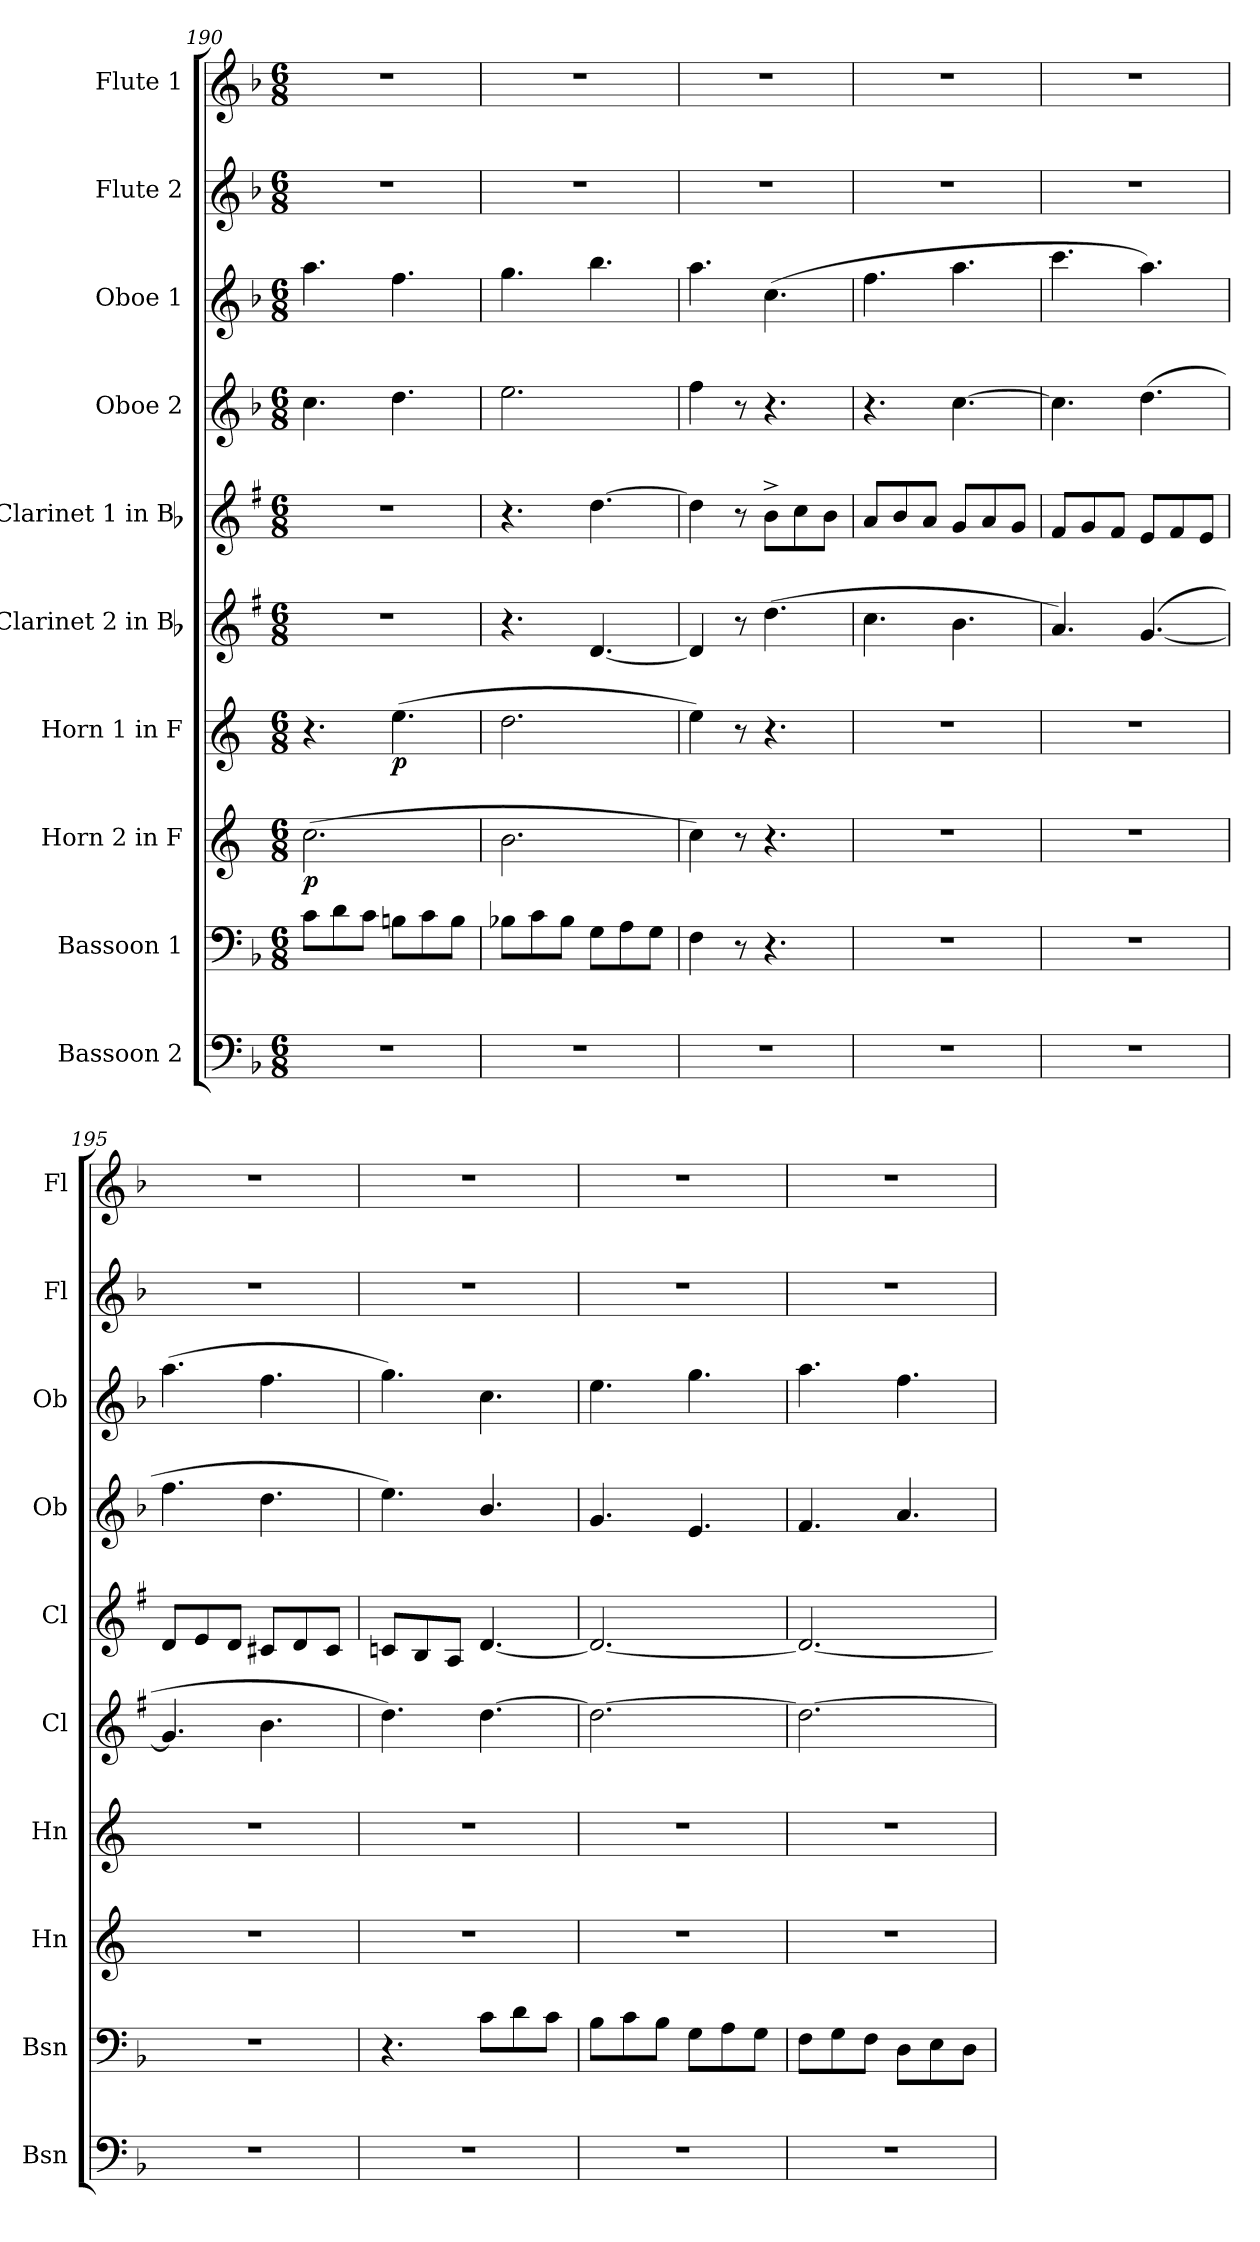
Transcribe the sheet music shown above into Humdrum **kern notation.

**kern	**kern	**kern	**dynam	**kern	**dynam	**kern	**kern	**kern	**kern	**kern	**kern
*part10	*part9	*part8	*part8	*part7	*part7	*part6	*part5	*part4	*part3	*part2	*part1
*staff10	*staff9	*staff8	*staff8	*staff7	*staff7	*staff6	*staff5	*staff4	*staff3	*staff2	*staff1
*I"Bassoon 2	*I"Bassoon 1	*I"Horn 2 in F	*	*I"Horn 1 in F	*	*I"Clarinet 2 in Bb	*I"Clarinet 1 in Bb	*I"Oboe 2	*I"Oboe 1	*I"Flute 2	*I"Flute 1
*I'Bsn	*I'Bsn	*I'Hn	*	*I'Hn	*	*I'Cl	*I'Cl	*I'Ob	*I'Ob	*I'Fl	*I'Fl
*clefF4	*clefF4	*clefG2	*	*clefG2	*	*clefG2	*clefG2	*clefG2	*clefG2	*clefG2	*clefG2
*	*	*ITrd4c7	*	*ITrd4c7	*	*ITrd1c2	*ITrd1c2	*	*	*	*
*k[b-]	*k[b-]	*k[b-]	*	*k[b-]	*	*k[b-]	*k[b-]	*k[b-]	*k[b-]	*k[b-]	*k[b-]
*M6/8	*M6/8	*M6/8	*	*M6/8	*	*M6/8	*M6/8	*M6/8	*M6/8	*M6/8	*M6/8
=190	=190	=190	=190	=190	=190	=190	=190	=190	=190	=190	=190
!	!	!	!LO:DY:b	!	!	!	!	!	!	!	!
2.r	8c\L	(2.f\	p	4.r	.	2.r	2.r	4.cc\	4.aa\	2.r	2.r
.	8d\	.	.	.	.	.	.	.	.	.	.
.	8c\J	.	.	.	.	.	.	.	.	.	.
!	!	!	!	!	!LO:DY:b	!	!	!	!	!	!
.	8Bn\L	.	.	(4.a\	p	.	.	4.dd\	4.ff\	.	.
.	8c\	.	.	.	.	.	.	.	.	.	.
.	8B\J	.	.	.	.	.	.	.	.	.	.
=191	=191	=191	=191	=191	=191	=191	=191	=191	=191	=191	=191
2.r	8B-X\L	2.e\	.	2.g\	.	4.r	4.r	2.ee\	4.gg\	2.r	2.r
.	8c\	.	.	.	.	.	.	.	.	.	.
.	8B-\J	.	.	.	.	.	.	.	.	.	.
.	8G\L	.	.	.	.	[4.c/	[4.cc\	.	4.bb-\	.	.
.	8A\	.	.	.	.	.	.	.	.	.	.
.	8G\J	.	.	.	.	.	.	.	.	.	.
=192	=192	=192	=192	=192	=192	=192	=192	=192	=192	=192	=192
2.r	4F\	4f\)	.	4a\)	.	4c/]	4cc\]	4ff\	4.aa\	2.r	2.r
.	8r	8r	.	8r	.	8r	8r	8r	.	.	.
.	4.r	4.r	.	4.r	.	(>4.cc\	8a^\L	4.r	(>4.cc\	.	.
.	.	.	.	.	.	.	8b-\	.	.	.	.
.	.	.	.	.	.	.	8a\J	.	.	.	.
=193	=193	=193	=193	=193	=193	=193	=193	=193	=193	=193	=193
2.r	2.r	2.r	.	2.r	.	4.b-\	8g/L	4.r	4.ff\	2.r	2.r
.	.	.	.	.	.	.	8a/	.	.	.	.
.	.	.	.	.	.	.	8g/J	.	.	.	.
.	.	.	.	.	.	4.a\	8f/L	[4.cc\	4.aa\	.	.
.	.	.	.	.	.	.	8g/	.	.	.	.
.	.	.	.	.	.	.	8f/J	.	.	.	.
=194	=194	=194	=194	=194	=194	=194	=194	=194	=194	=194	=194
2.r	2.r	2.r	.	2.r	.	4.g/)	8e/L	4.cc\]	4.ccc\	2.r	2.r
.	.	.	.	.	.	.	8f/	.	.	.	.
.	.	.	.	.	.	.	8e/J	.	.	.	.
.	.	.	.	.	.	([4.f/	8d/L	(>4.dd\	4.aa\)	.	.
.	.	.	.	.	.	.	8e/	.	.	.	.
.	.	.	.	.	.	.	8d/J	.	.	.	.
=195	=195	=195	=195	=195	=195	=195	=195	=195	=195	=195	=195
2.r	2.r	2.r	.	2.r	.	4.f/]	8c/L	4.ff\	(4.aa\	2.r	2.r
.	.	.	.	.	.	.	8d/	.	.	.	.
.	.	.	.	.	.	.	8c/J	.	.	.	.
.	.	.	.	.	.	4.a\	8Bn/L	4.dd\	4.ff\	.	.
.	.	.	.	.	.	.	8c/	.	.	.	.
.	.	.	.	.	.	.	8B/J	.	.	.	.
=196	=196	=196	=196	=196	=196	=196	=196	=196	=196	=196	=196
2.r	4.r	2.r	.	2.r	.	4.cc\)	8B-X/L	4.ee\)	4.gg\)	2.r	2.r
.	.	.	.	.	.	.	8A/	.	.	.	.
.	.	.	.	.	.	.	8G/J	.	.	.	.
.	8c\L	.	.	.	.	[4.cc\	[4.c/	4.b-/	4.cc\	.	.
.	8d\	.	.	.	.	.	.	.	.	.	.
.	8c\J	.	.	.	.	.	.	.	.	.	.
=197	=197	=197	=197	=197	=197	=197	=197	=197	=197	=197	=197
2.r	8B-\L	2.r	.	2.r	.	2.cc\_	2.c/_	4.g/	4.ee\	2.r	2.r
.	8c\	.	.	.	.	.	.	.	.	.	.
.	8B-\J	.	.	.	.	.	.	.	.	.	.
.	8G\L	.	.	.	.	.	.	4.e/	4.gg\	.	.
.	8A\	.	.	.	.	.	.	.	.	.	.
.	8G\J	.	.	.	.	.	.	.	.	.	.
=198	=198	=198	=198	=198	=198	=198	=198	=198	=198	=198	=198
2.r	8F\L	2.r	.	2.r	.	2.cc\_	2.c/_	4.f/	4.aa\	2.r	2.r
.	8G\	.	.	.	.	.	.	.	.	.	.
.	8F\J	.	.	.	.	.	.	.	.	.	.
.	8D\L	.	.	.	.	.	.	4.a/	4.ff\	.	.
.	8E\	.	.	.	.	.	.	.	.	.	.
.	8D\J	.	.	.	.	.	.	.	.	.	.
=	=	=	=	=	=	=	=	=	=	=	=
*-	*-	*-	*-	*-	*-	*-	*-	*-	*-	*-	*-
